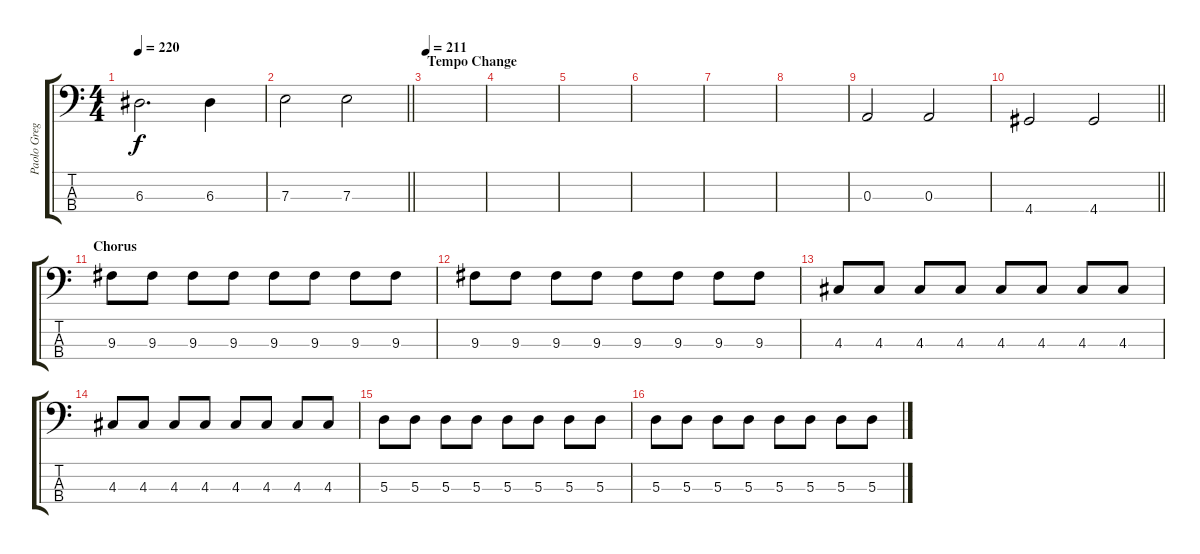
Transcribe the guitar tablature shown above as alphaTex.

\track ("Paolo Gregoletto" "Paolo Greg") {instrument electricbassfinger}
\staff {score tabs}
\tuning (G2 D2 A1 E1) {hide}
\ts (4 4)
\tempo 220
\clef f4
\ks c
6.3.2{d dy f} 6.3.4 |
\barLineRight lightlight
7.3.2 7.3.2 |
\section ("" "Tempo Change")
\tempo 211
|
|
|
|
|
|
0.3.2 0.3.2 |
\barLineRight lightlight
4.4.2 4.4.2 |
\section ("" "Chorus")
9.3.8 9.3.8 9.3.8 9.3.8 9.3.8 9.3.8 9.3.8 9.3.8 |
9.3.8 9.3.8 9.3.8 9.3.8 9.3.8 9.3.8 9.3.8 9.3.8 |
4.3.8 4.3.8 4.3.8 4.3.8 4.3.8 4.3.8 4.3.8 4.3.8 |
4.3.8 4.3.8 4.3.8 4.3.8 4.3.8 4.3.8 4.3.8 4.3.8 |
5.3.8 5.3.8 5.3.8 5.3.8 5.3.8 5.3.8 5.3.8 5.3.8 |
5.3.8 5.3.8 5.3.8 5.3.8 5.3.8 5.3.8 5.3.8 5.3.8
